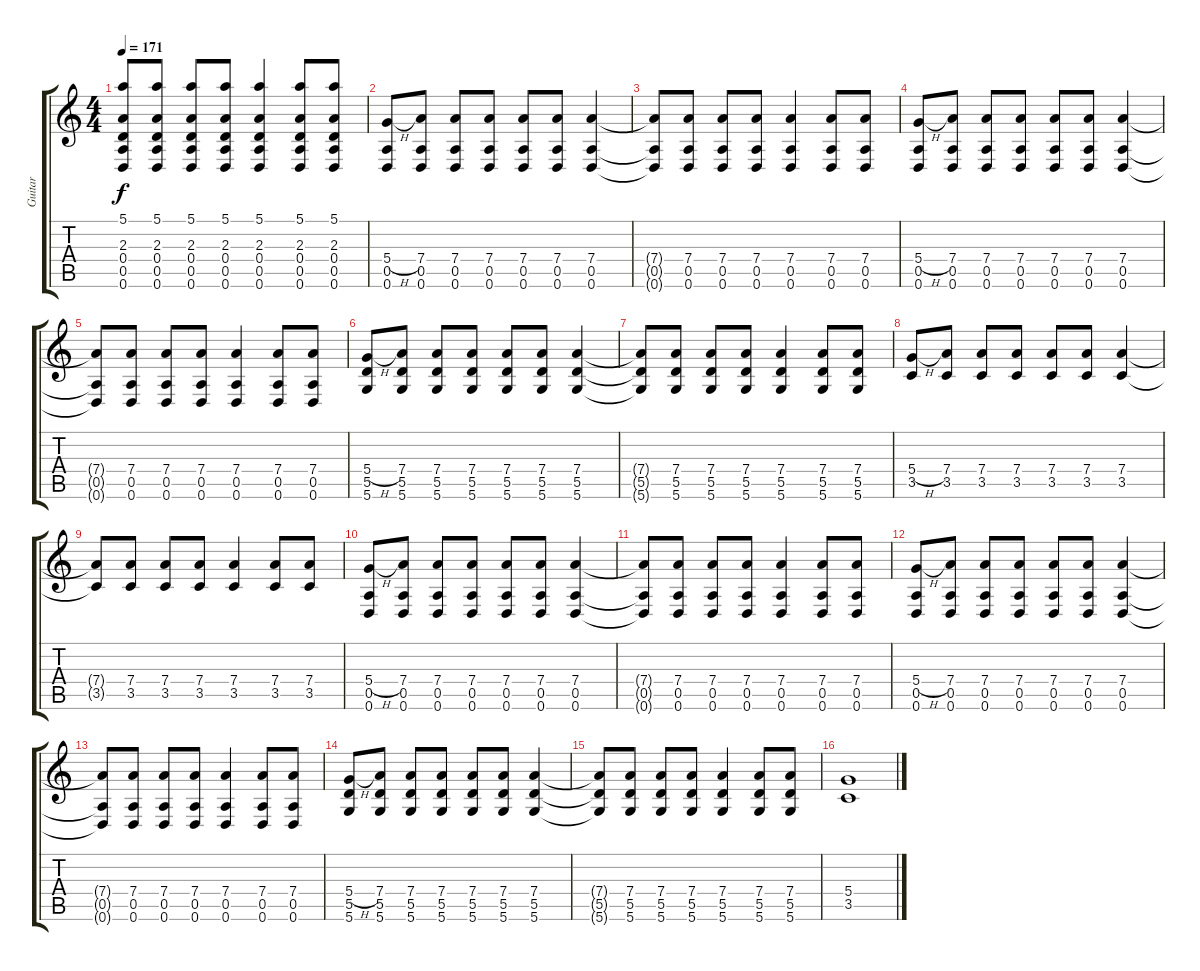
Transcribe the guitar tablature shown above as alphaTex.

\track ("Guitar" "Guitar") {instrument acousticguitarnylon}
\staff {score tabs}
\tuning (E4 B3 G3 D3 A2 D2) {hide}
\ts (4 4)
\tempo 171
\clef g2
\ks c
(5.1{t} 2.3{t} 0.4{t} 0.5{t} 0.6{t}).8{dy f} (5.1 2.3 0.4 0.5 0.6).8 (5.1 2.3 0.4 0.5 0.6).8 (5.1 2.3 0.4 0.5 0.6).8 (5.1 2.3 0.4 0.5 0.6).4 (5.1 2.3 0.4 0.5 0.6).8 (5.1 2.3 0.4 0.5 0.6).8 |
(5.4{h} 0.5 0.6).8 (7.4 0.5 0.6).8 (7.4 0.5 0.6).8 (7.4 0.5 0.6).8 (7.4 0.5 0.6).8 (7.4 0.5 0.6).8 (7.4 0.5 0.6).4 |
(7.4{t} 0.5{t} 0.6{t}).8 (7.4 0.5 0.6).8 (7.4 0.5 0.6).8 (7.4 0.5 0.6).8 (7.4 0.5 0.6).4 (7.4 0.5 0.6).8 (7.4 0.5 0.6).8 |
(5.4{h} 0.5 0.6).8 (7.4 0.5 0.6).8 (7.4 0.5 0.6).8 (7.4 0.5 0.6).8 (7.4 0.5 0.6).8 (7.4 0.5 0.6).8 (7.4 0.5 0.6).4 |
(7.4{t} 0.5{t} 0.6{t}).8 (7.4 0.5 0.6).8 (7.4 0.5 0.6).8 (7.4 0.5 0.6).8 (7.4 0.5 0.6).4 (7.4 0.5 0.6).8 (7.4 0.5 0.6).8 |
(5.4{h} 5.5 5.6).8 (7.4 5.5 5.6).8 (7.4 5.5 5.6).8 (7.4 5.5 5.6).8 (7.4 5.5 5.6).8 (7.4 5.5 5.6).8 (7.4 5.5 5.6).4 |
(7.4{t} 5.5{t} 5.6{t}).8 (7.4 5.5 5.6).8 (7.4 5.5 5.6).8 (7.4 5.5 5.6).8 (7.4 5.5 5.6).4 (7.4 5.5 5.6).8 (7.4 5.5 5.6).8 |
(5.4{h} 3.5).8 (7.4 3.5).8 (7.4 3.5).8 (7.4 3.5).8 (7.4 3.5).8 (7.4 3.5).8 (7.4 3.5).4 |
(7.4{t} 3.5{t}).8 (7.4 3.5).8 (7.4 3.5).8 (7.4 3.5).8 (7.4 3.5).4 (7.4 3.5).8 (7.4 3.5).8 |
(5.4{h} 0.5 0.6).8 (7.4 0.5 0.6).8 (7.4 0.5 0.6).8 (7.4 0.5 0.6).8 (7.4 0.5 0.6).8 (7.4 0.5 0.6).8 (7.4 0.5 0.6).4 |
(7.4{t} 0.5{t} 0.6{t}).8 (7.4 0.5 0.6).8 (7.4 0.5 0.6).8 (7.4 0.5 0.6).8 (7.4 0.5 0.6).4 (7.4 0.5 0.6).8 (7.4 0.5 0.6).8 |
(5.4{h} 0.5 0.6).8 (7.4 0.5 0.6).8 (7.4 0.5 0.6).8 (7.4 0.5 0.6).8 (7.4 0.5 0.6).8 (7.4 0.5 0.6).8 (7.4 0.5 0.6).4 |
(7.4{t} 0.5{t} 0.6{t}).8 (7.4 0.5 0.6).8 (7.4 0.5 0.6).8 (7.4 0.5 0.6).8 (7.4 0.5 0.6).4 (7.4 0.5 0.6).8 (7.4 0.5 0.6).8 |
(5.4{h} 5.5 5.6).8 (7.4 5.5 5.6).8 (7.4 5.5 5.6).8 (7.4 5.5 5.6).8 (7.4 5.5 5.6).8 (7.4 5.5 5.6).8 (7.4 5.5 5.6).4 |
(7.4{t} 5.5{t} 5.6{t}).8 (7.4 5.5 5.6).8 (7.4 5.5 5.6).8 (7.4 5.5 5.6).8 (7.4 5.5 5.6).4 (7.4 5.5 5.6).8 (7.4 5.5 5.6).8 |
(5.4 3.5).1
